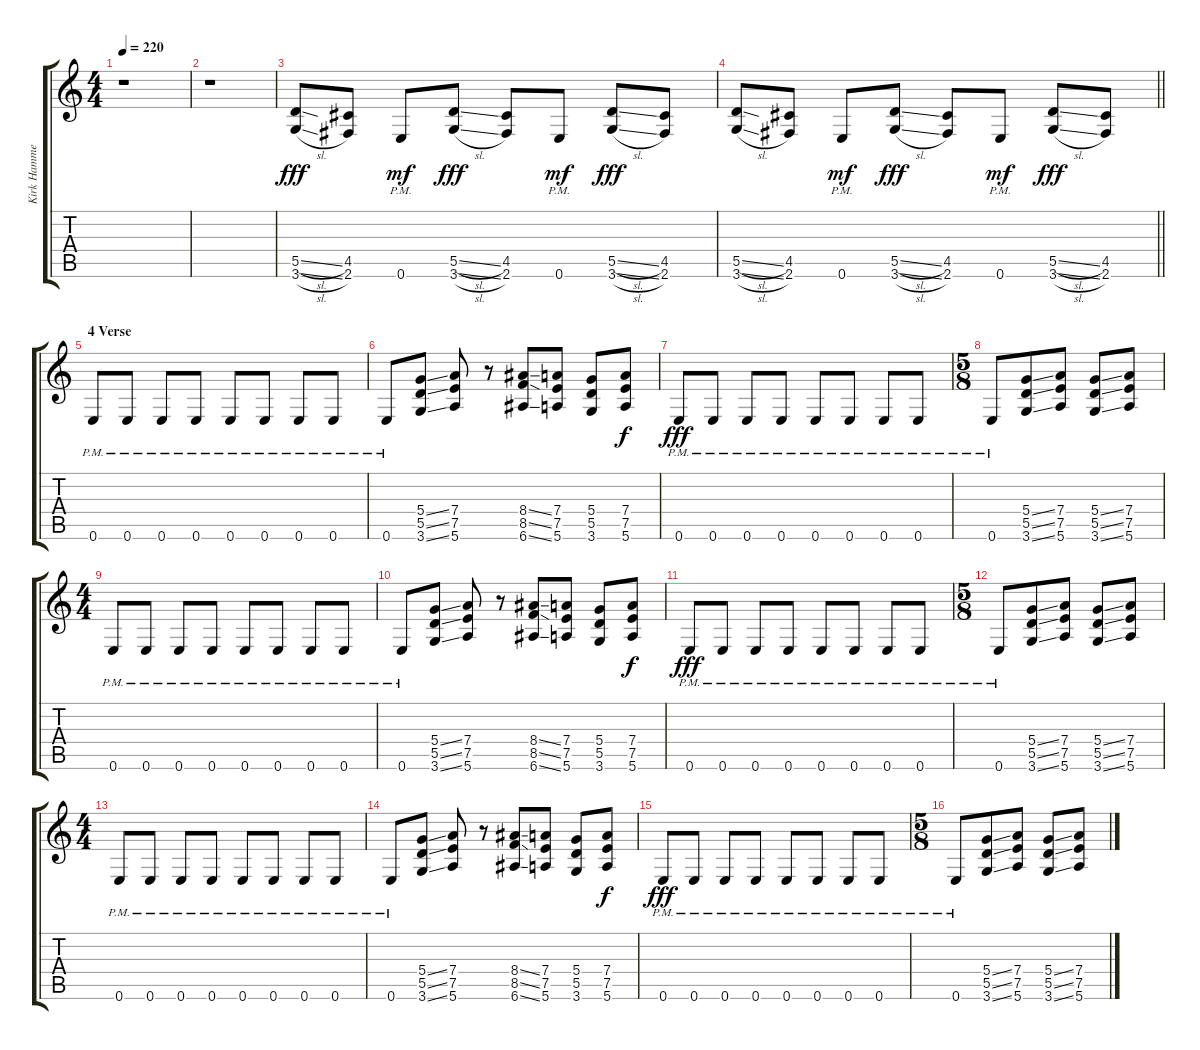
\track ("Kirk Hammet" "Kirk Hamme") {instrument distortionguitar}
\staff {score tabs}
\tuning (E4 B3 G3 D3 A2 E2) {hide}
\ts (4 4)
\tempo 220
\clef g2
\ks c
r.1{dy fff} |
r.1 |
(5.5{sl} 3.6{sl}).8 (4.5 2.6).8 0.6{pm}.8{dy mf} (5.5{sl} 3.6{sl}).8{dy fff} (4.5 2.6).8 0.6{pm}.8{dy mf} (5.5{sl} 3.6{sl}).8{dy fff} (4.5 2.6).8 |
\barLineRight lightlight
(5.5{sl} 3.6{sl}).8 (4.5 2.6).8 0.6{pm}.8{dy mf} (5.5{sl} 3.6{sl}).8{dy fff} (4.5 2.6).8 0.6{pm}.8{dy mf} (5.5{sl} 3.6{sl}).8{dy fff} (4.5 2.6).8 |
\section ("" "4 Verse")
0.6{pm}.8 0.6{pm}.8 0.6{pm}.8 0.6{pm}.8 0.6{pm}.8 0.6{pm}.8 0.6{pm}.8 0.6{pm}.8 |
0.6{pm}.8 (5.4{ss} 5.5{ss} 3.6{ss}).8 (7.4 7.5 5.6).8 r.8 (8.4{ss} 8.5{ss} 6.6{ss}).8 (7.4 7.5 5.6).8 (5.4 5.5 3.6).8 (7.4 7.5 5.6).8{dy f} |
0.6{pm}.8{dy fff} 0.6{pm}.8 0.6{pm}.8 0.6{pm}.8 0.6{pm}.8 0.6{pm}.8 0.6{pm}.8 0.6{pm}.8 |
\ts (5 8)
0.6{pm}.8 (5.4{ss} 5.5{ss} 3.6{ss}).8 (7.4 7.5 5.6).8 (5.4{ss} 5.5{ss} 3.6{ss}).8 (7.4 7.5 5.6).8 |
\ts (4 4)
0.6{pm}.8 0.6{pm}.8 0.6{pm}.8 0.6{pm}.8 0.6{pm}.8 0.6{pm}.8 0.6{pm}.8 0.6{pm}.8 |
0.6{pm}.8 (5.4{ss} 5.5{ss} 3.6{ss}).8 (7.4 7.5 5.6).8 r.8 (8.4{ss} 8.5{ss} 6.6{ss}).8 (7.4 7.5 5.6).8 (5.4 5.5 3.6).8 (7.4 7.5 5.6).8{dy f} |
0.6{pm}.8{dy fff} 0.6{pm}.8 0.6{pm}.8 0.6{pm}.8 0.6{pm}.8 0.6{pm}.8 0.6{pm}.8 0.6{pm}.8 |
\ts (5 8)
0.6{pm}.8 (5.4{ss} 5.5{ss} 3.6{ss}).8 (7.4 7.5 5.6).8 (5.4{ss} 5.5{ss} 3.6{ss}).8 (7.4 7.5 5.6).8 |
\ts (4 4)
0.6{pm}.8 0.6{pm}.8 0.6{pm}.8 0.6{pm}.8 0.6{pm}.8 0.6{pm}.8 0.6{pm}.8 0.6{pm}.8 |
0.6{pm}.8 (5.4{ss} 5.5{ss} 3.6{ss}).8 (7.4 7.5 5.6).8 r.8 (8.4{ss} 8.5{ss} 6.6{ss}).8 (7.4 7.5 5.6).8 (5.4 5.5 3.6).8 (7.4 7.5 5.6).8{dy f} |
0.6{pm}.8{dy fff} 0.6{pm}.8 0.6{pm}.8 0.6{pm}.8 0.6{pm}.8 0.6{pm}.8 0.6{pm}.8 0.6{pm}.8 |
\ts (5 8)
0.6{pm}.8 (5.4{ss} 5.5{ss} 3.6{ss}).8 (7.4 7.5 5.6).8 (5.4{ss} 5.5{ss} 3.6{ss}).8 (7.4 7.5 5.6).8
